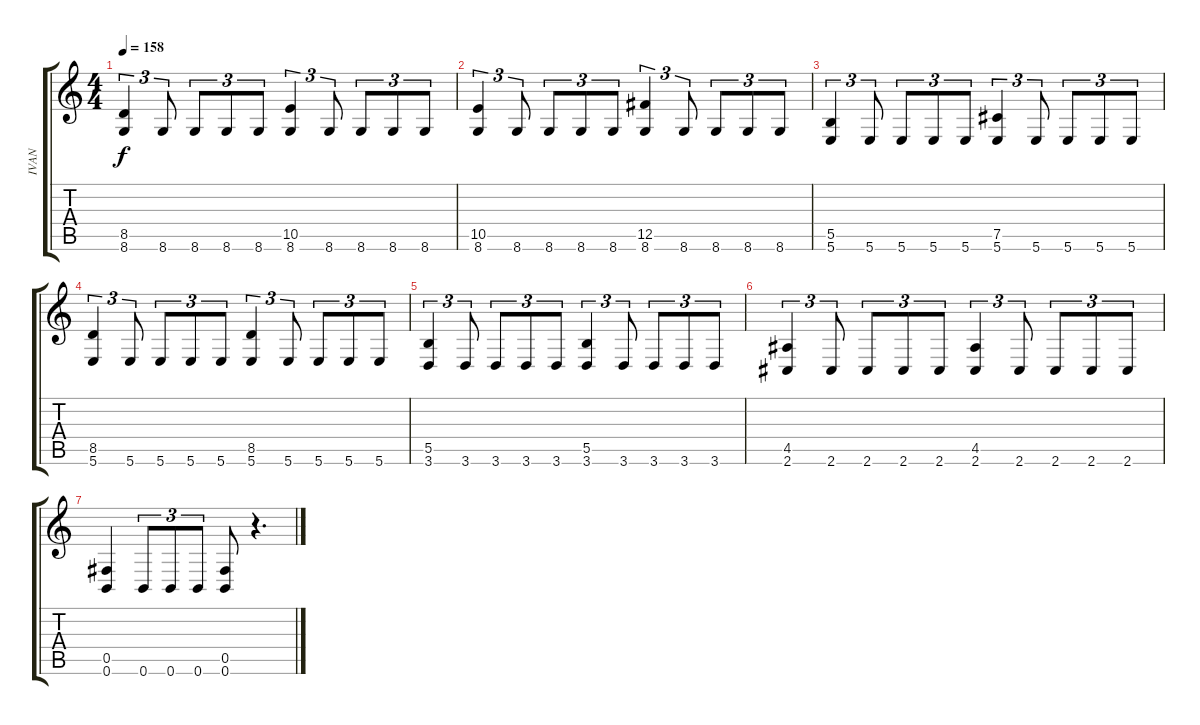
\track ("IVAN" "IVAN") {instrument distortionguitar}
\staff {score tabs}
\tuning (Db4 Ab3 E3 B2 Gb2 B1) {hide}
\ts (4 4)
\tempo 158
\clef g2
\ks c
(8.5 8.6).4{tu (3 2) dy f} 8.6.8{tu (3 2)} 8.6.8{tu (3 2)} 8.6.8{tu (3 2)} 8.6.8{tu (3 2)} (10.5 8.6).4{tu (3 2)} 8.6.8{tu (3 2)} 8.6.8{tu (3 2)} 8.6.8{tu (3 2)} 8.6.8{tu (3 2)} |
(10.5 8.6).4{tu (3 2)} 8.6.8{tu (3 2)} 8.6.8{tu (3 2)} 8.6.8{tu (3 2)} 8.6.8{tu (3 2)} (12.5 8.6).4{tu (3 2)} 8.6.8{tu (3 2)} 8.6.8{tu (3 2)} 8.6.8{tu (3 2)} 8.6.8{tu (3 2)} |
(5.5 5.6).4{tu (3 2)} 5.6.8{tu (3 2)} 5.6.8{tu (3 2)} 5.6.8{tu (3 2)} 5.6.8{tu (3 2)} (7.5 5.6).4{tu (3 2)} 5.6.8{tu (3 2)} 5.6.8{tu (3 2)} 5.6.8{tu (3 2)} 5.6.8{tu (3 2)} |
(8.5 5.6).4{tu (3 2)} 5.6.8{tu (3 2)} 5.6.8{tu (3 2)} 5.6.8{tu (3 2)} 5.6.8{tu (3 2)} (8.5 5.6).4{tu (3 2)} 5.6.8{tu (3 2)} 5.6.8{tu (3 2)} 5.6.8{tu (3 2)} 5.6.8{tu (3 2)} |
(5.5 3.6).4{tu (3 2)} 3.6.8{tu (3 2)} 3.6.8{tu (3 2)} 3.6.8{tu (3 2)} 3.6.8{tu (3 2)} (5.5 3.6).4{tu (3 2)} 3.6.8{tu (3 2)} 3.6.8{tu (3 2)} 3.6.8{tu (3 2)} 3.6.8{tu (3 2)} |
(4.5 2.6).4{tu (3 2)} 2.6.8{tu (3 2)} 2.6.8{tu (3 2)} 2.6.8{tu (3 2)} 2.6.8{tu (3 2)} (4.5 2.6).4{tu (3 2)} 2.6.8{tu (3 2)} 2.6.8{tu (3 2)} 2.6.8{tu (3 2)} 2.6.8{tu (3 2)} |
(0.5 0.6).4 0.6.8{tu (3 2)} 0.6.8{tu (3 2)} 0.6.8{tu (3 2)} (0.5 0.6).8 r.4{d}
